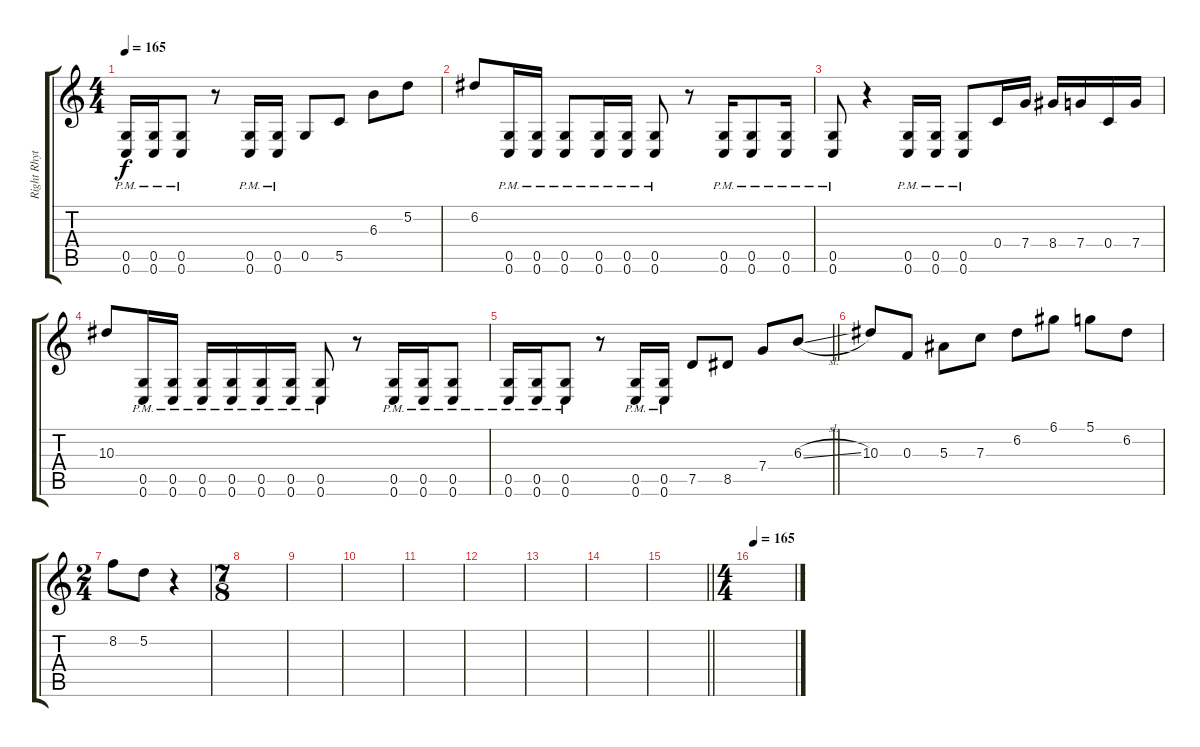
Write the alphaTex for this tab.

\track ("Right Rhythm" "Right Rhyt") {instrument distortionguitar}
\staff {score tabs}
\tuning (D4 A3 F3 C3 G2 C2) {hide}
\ts (4 4)
\tempo 165
\clef g2
\ks c
(0.5{pm} 0.6{pm}).16{dy f} (0.5{pm} 0.6{pm}).16 (0.5{pm} 0.6{pm}).8 r.8 (0.5{pm} 0.6{pm}).16 (0.5{pm} 0.6{pm}).16 0.5.8 5.5.8 6.3.8 5.2.8 |
6.2.8 (0.5{pm} 0.6{pm}).16 (0.5{pm} 0.6{pm}).16 (0.5{pm} 0.6{pm}).8 (0.5{pm} 0.6{pm}).16 (0.5{pm} 0.6{pm}).16 (0.5{pm} 0.6{pm}).8 r.8 (0.5{pm} 0.6{pm}).16 (0.5{pm} 0.6{pm}).8 (0.5{pm} 0.6{pm}).16 |
(0.5{pm} 0.6{pm}).8 r.4 (0.5{pm} 0.6{pm}).16 (0.5{pm} 0.6{pm}).16 (0.5{pm} 0.6{pm}).8 0.4.16 7.4.16 8.4.16 7.4.16 0.4.16 7.4.16 |
10.3.8 (0.5{pm} 0.6{pm}).16 (0.5{pm} 0.6{pm}).16 (0.5{pm} 0.6{pm}).16 (0.5{pm} 0.6{pm}).16 (0.5{pm} 0.6{pm}).16 (0.5{pm} 0.6{pm}).16 (0.5{pm} 0.6{pm}).8 r.8 (0.5{pm} 0.6{pm}).16 (0.5{pm} 0.6{pm}).16 (0.5{pm} 0.6{pm}).8 |
\barLineRight lightlight
(0.5{pm} 0.6{pm}).16 (0.5{pm} 0.6{pm}).16 (0.5{pm} 0.6{pm}).8 r.8 (0.5{pm} 0.6{pm}).16 (0.5{pm} 0.6{pm}).16 7.5.8 8.5.8 7.4.8 6.3{sl}.8 |
\section ("" "")
10.3.8 0.3.8 5.3.8 7.3.8 6.2.8 6.1.8 5.1.8 6.2.8 |
\ts (2 4)
8.2.8 5.2.8 r.4 |
\ts (7 8)
|
|
|
|
|
|
|
\barLineRight lightlight
|
\ts (4 4)
\section ("" "")
\tempo 165
